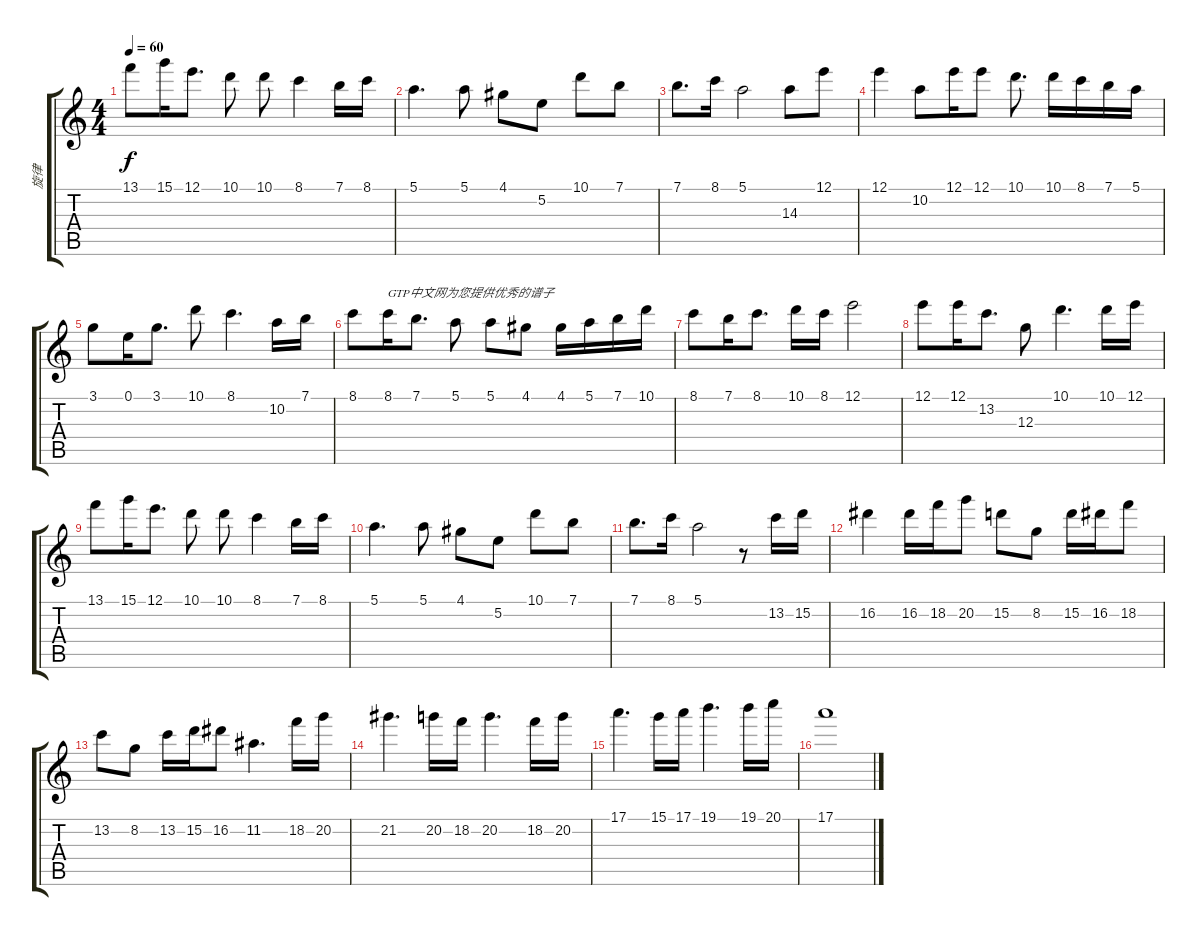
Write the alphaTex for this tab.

\track ("旋律" "旋律") {instrument distortionguitar}
\staff {score tabs}
\tuning (E4 B3 G3 D3 A2 E2) {hide}
\ts (4 4)
\tempo 60
\clef g2
\ks c
13.1.8{dy f} 15.1.16 12.1.8{d} 10.1.8 10.1.8 8.1.4 7.1.16 8.1.16 |
5.1.4{d} 5.1.8 4.1.8 5.2.8 10.1.8 7.1.8 |
7.1.8{d} 8.1.16 5.1.2 14.3.8 12.1.8 |
12.1.4 10.2.8 12.1.16 12.1.8 10.1.8{d} 10.1.16 8.1.16 7.1.16 5.1.16 |
3.1.8 0.1.16 3.1.8{d} 10.1.8 8.1.4{d} 10.2.16 7.1.16 |
8.1.8 8.1.16{txt "GTP中文网为您提供优秀的谱子"} 7.1.8{d} 5.1.8 5.1.8 4.1.8 4.1.16 5.1.16 7.1.16 10.1.16 |
8.1.8 7.1.16 8.1.8{d} 10.1.16 8.1.16 12.1.2 |
12.1.8 12.1.16 13.2.8{d} 12.3.8 10.1.4{d} 10.1.16 12.1.16 |
13.1.8 15.1.16 12.1.8{d} 10.1.8 10.1.8 8.1.4 7.1.16 8.1.16 |
5.1.4{d} 5.1.8 4.1.8 5.2.8 10.1.8 7.1.8 |
7.1.8{d} 8.1.16 5.1.2 r.8 13.2.16 15.2.16 |
16.2.4 16.2.16 18.2.16 20.2.8 15.2.8 8.2.8 15.2.16 16.2.16 18.2.8 |
13.2.8 8.2.8 13.2.16 15.2.16 16.2.8 11.2.4{d} 18.2.16 20.2.16 |
21.2.4{d} 20.2.16 18.2.16 20.2.4{d} 18.2.16 20.2.16 |
17.1.4{d} 15.1.16 17.1.16 19.1.4{d} 19.1.16 20.1.16 |
17.1.1
